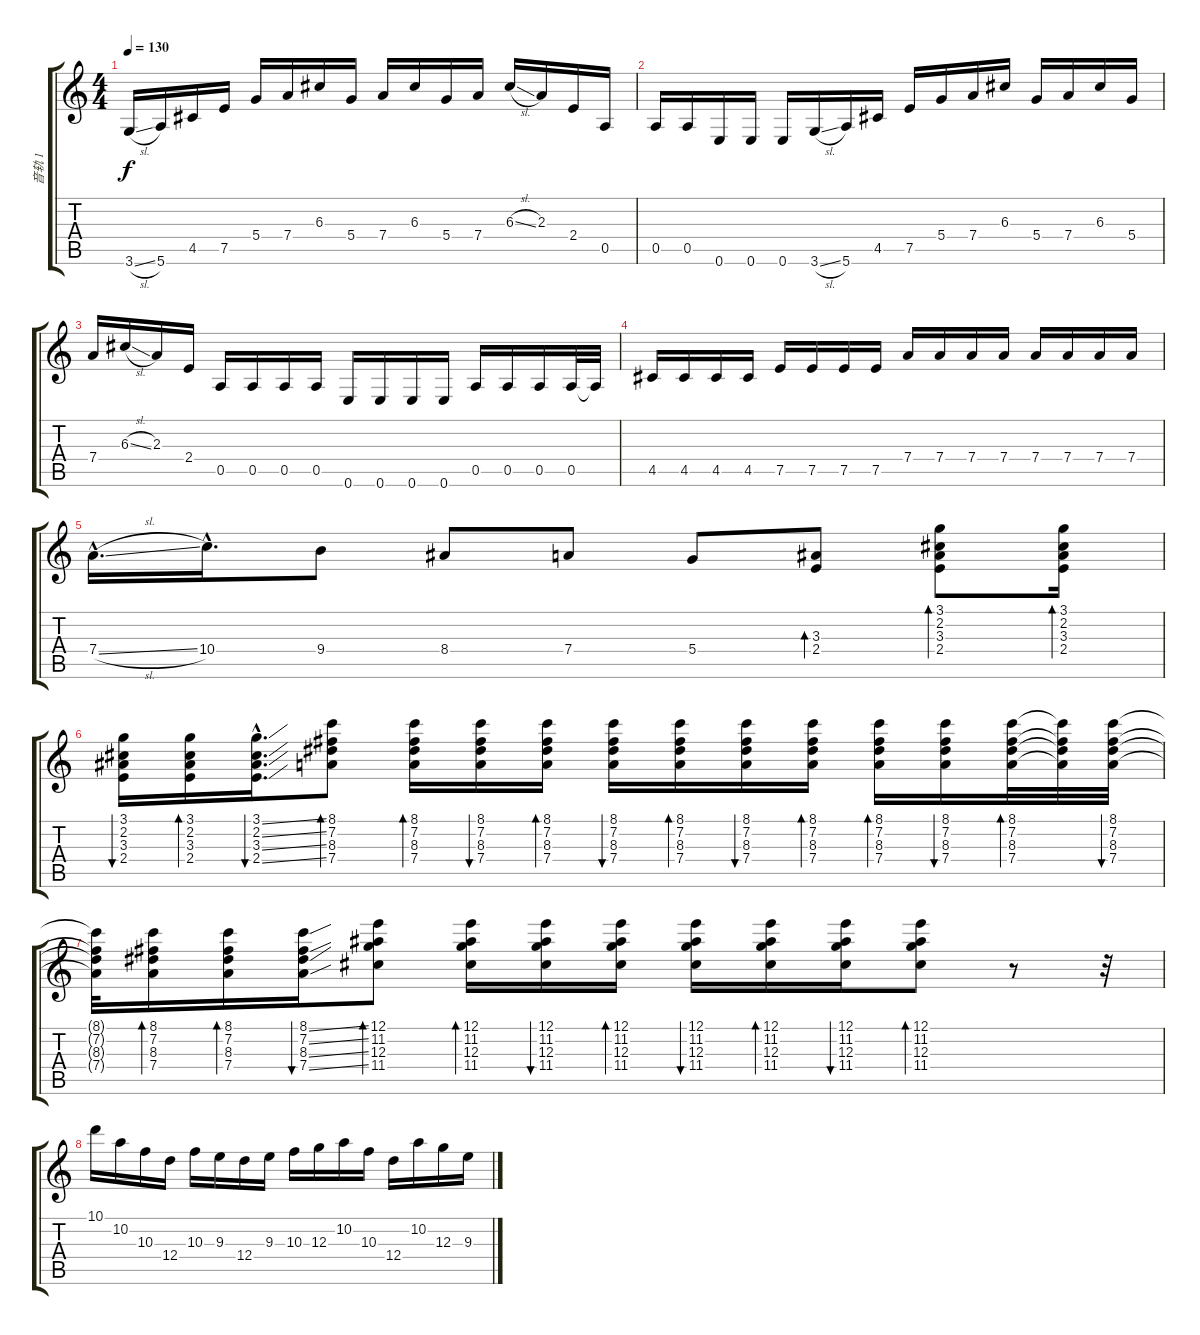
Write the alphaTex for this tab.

\track ("音轨 1" "音轨 1") {instrument acousticguitarsteel}
\staff {score tabs}
\tuning (E4 B3 G3 D3 A2 E2) {hide}
\ts (4 4)
\tempo 130
\clef g2
\ks c
3.6{sl}.16{dy f} 5.6.16 4.5.16 7.5.16 5.4.16 7.4.16 6.3.16 5.4.16 7.4.16 6.3.16 5.4.16 7.4.16 6.3{sl}.16 2.3.16 2.4.16 0.5.16 |
0.5.16 0.5.16 0.6.16 0.6.16 0.6.16 3.6{sl}.16 5.6.16 4.5.16 7.5.16 5.4.16 7.4.16 6.3.16 5.4.16 7.4.16 6.3.16 5.4.16 |
7.4.16 6.3{sl}.16 2.3.16 2.4.16 0.5.16 0.5.16 0.5.16 0.5.16 0.6.16 0.6.16 0.6.16 0.6.16 0.5.16 0.5.16 0.5.16 0.5.32 0.5{t}.32 |
4.5.16 4.5.16 4.5.16 4.5.16 7.5.16 7.5.16 7.5.16 7.5.16 7.4.16 7.4.16 7.4.16 7.4.16 7.4.16 7.4.16 7.4.16 7.4.16 |
7.4{sl hac}.16{d} 10.4{hac}.16{d} 9.4.8 8.4.8 7.4.8 5.4.8 (3.3 2.4).8{bd 240} (3.1 2.2 3.3 2.4).8{bd 60} (3.1 2.2 3.3 2.4).16{bd 60} |
(3.1 2.2 3.3 2.4).16{bu 60} (3.1 2.2 3.3 2.4).16{bd 60} (3.1{ss hac} 2.2{ss hac} 3.3{ss hac} 2.4{ss hac}).16{d bu 60} (8.1 7.2 8.3 7.4).8{bd 60} (8.1 7.2 8.3 7.4).16{bd 60} (8.1 7.2 8.3 7.4).16{bu 60} (8.1 7.2 8.3 7.4).16{bd 60} (8.1 7.2 8.3 7.4).16{bu 60} (8.1 7.2 8.3 7.4).16{bd 60} (8.1 7.2 8.3 7.4).16{bu 60} (8.1 7.2 8.3 7.4).16{bd 60} (8.1 7.2 8.3 7.4).16{bd 60} (8.1 7.2 8.3 7.4).16{bu 60} (8.1 7.2 8.3 7.4).32{bd 60} (8.1{t} 7.2{t} 8.3{t} 7.4{t}).32 (8.1 7.2 8.3 7.4).32{bu 60} |
(8.1{t} 7.2{t} 8.3{t} 7.4{t}).32 (8.1 7.2 8.3 7.4).16{bd 60} (8.1 7.2 8.3 7.4).16{bd 60} (8.1{ss} 7.2{ss} 8.3{ss} 7.4{ss}).16{bu 60} (12.1 11.2 12.3 11.4).8{bd 60} (12.1 11.2 12.3 11.4).16{bd 60} (12.1 11.2 12.3 11.4).16{bu 60} (12.1 11.2 12.3 11.4).16{bd 60} (12.1 11.2 12.3 11.4).16{bu 60} (12.1 11.2 12.3 11.4).16{bd 60} (12.1 11.2 12.3 11.4).16{bu 60} (12.1 11.2 12.3 11.4).8{bd 60} r.8 r.32 |
10.1.16 10.2.16 10.3.16 12.4.16 10.3.16 9.3.16 12.4.16 9.3.16 10.3.16 12.3.16 10.2.16 10.3.16 12.4.16 10.2.16 12.3.16 9.3.16
